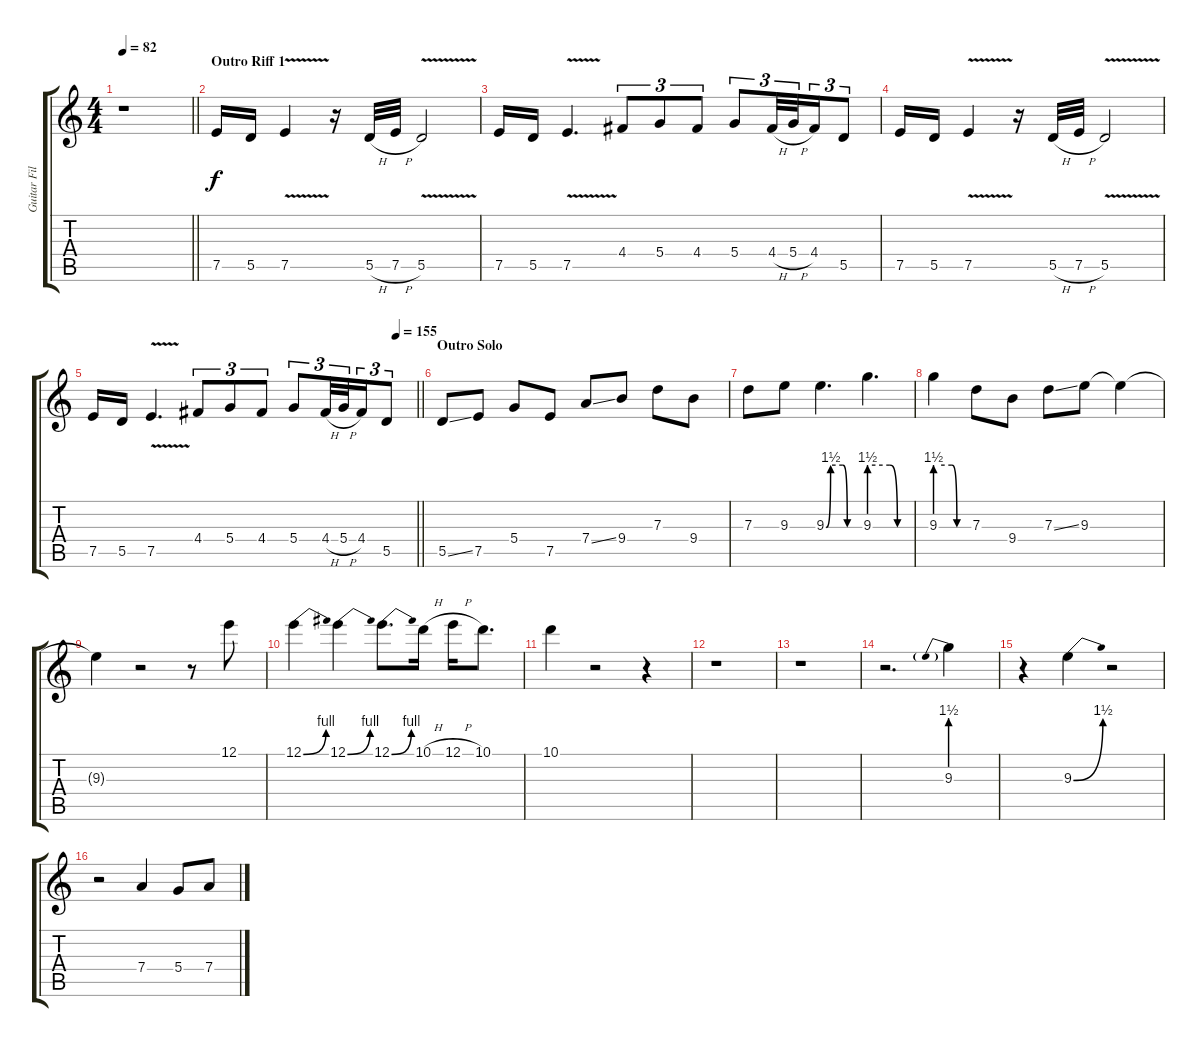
\track ("Guitar Fills" "Guitar Fil") {instrument distortionguitar}
\staff {score tabs}
\tuning (E4 B3 G3 D3 A2 E2) {hide}
\ts (4 4)
\tempo 82
\clef g2
\barLineRight lightlight
\ks c
r.1{dy f} |
\section ("" "Outro Riff 1")
7.5.16{volume 9 balance 0} 5.5.16 7.5{v}.4 r.16 5.5{h}.32 7.5{h}.32 5.5{v}.2 |
7.5.16 5.5.16 7.5{v}.4{d} 4.4.8{tu (3 2)} 5.4.8{tu (3 2)} 4.4.8{tu (3 2)} 5.4.8{tu (3 2)} 4.4{h}.32{tu (3 2)} 5.4{h}.32{tu (3 2) beam merge} 4.4.16{tu (3 2)} 5.5.8{tu (3 2)} |
7.5.16 5.5.16 7.5{v}.4 r.16 5.5{h}.32 7.5{h}.32 5.5{v}.2 |
\tempo (155 0.9375)
\barLineRight lightlight
7.5.16 5.5.16 7.5{v}.4{d} 4.4.8{tu (3 2)} 5.4.8{tu (3 2)} 4.4.8{tu (3 2)} 5.4.8{tu (3 2)} 4.4{h}.32{tu (3 2)} 5.4{h}.32{tu (3 2) beam merge} 4.4.16{tu (3 2)} 5.5.8{tu (3 2)} |
\section ("" "Outro Solo")
5.5{ss}.8{volume 13} 7.5.8 5.4.8 7.5.8 7.4{ss}.8 9.4.8 7.3.8 9.4.8 |
7.3.8 9.3.8 9.3{be (custom 0 0 8 6 30 6 38 0 60 0)}.4{d} 9.3{be (custom 0 6 30 6 41 0 60 0)}.4{d} |
9.3{be (custom 0 6 30 6 39 0 60 0)}.4 7.3.8 9.4.8 7.3{ss}.8 9.3.8 9.3{t}.4 |
9.3{t}.4 r.2 r.8 12.1.8 |
12.1{be (bend 0 0 60 4)}.4 12.1{be (bend 0 0 60 4)}.4 12.1{be (bend 0 0 60 4)}.8{d} 10.1{h}.16 12.1{h}.16 10.1.8{d} |
10.1.4 r.2 r.4 |
r.1 |
r.1 |
r.2{d} 9.3{be (prebend 0 6 60 6)}.4 |
r.4 9.3{be (bend 0 0 60 6)}.4 r.2 |
r.2 7.4.4{volume 3} 5.4.8{volume 13} 7.4.8
